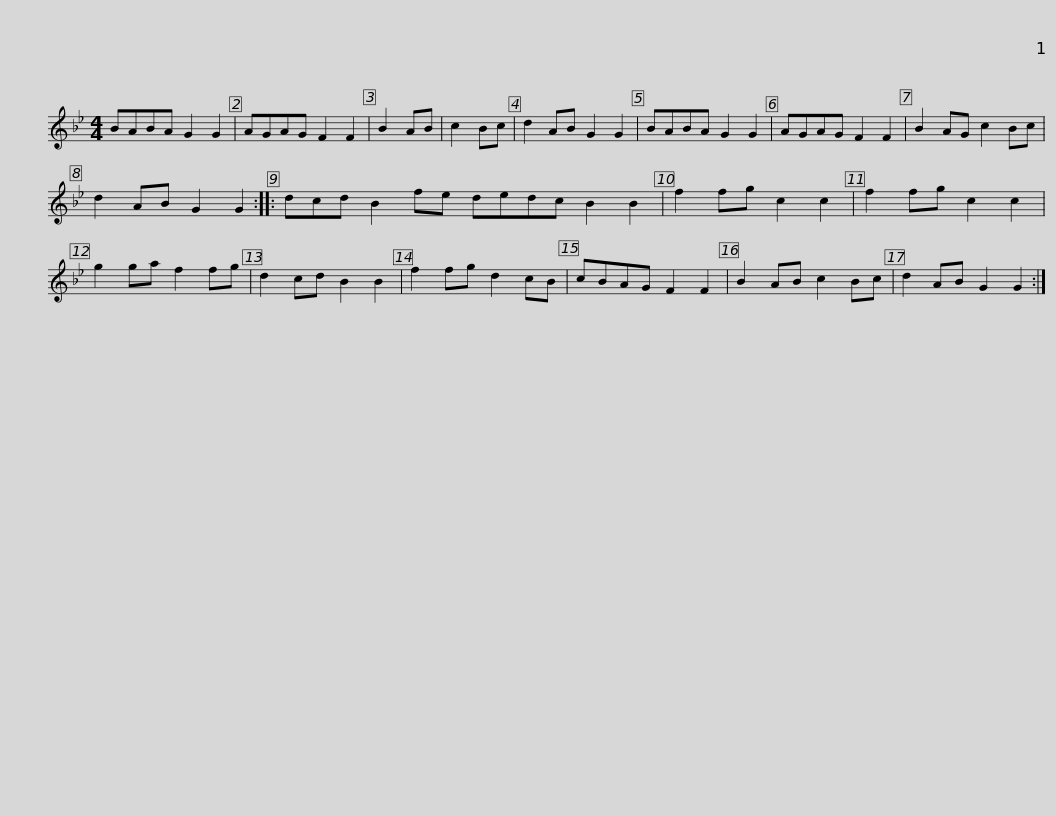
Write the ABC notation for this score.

X:1
L:1/8
M:4/4
I:linebreak $
K:Gmin
V:1 treble
V:1
 BABA G2 G2 | AGAG F2 F2 | B2 AB | c2 Bc | d2 AB G2 G2 | %5
 BABA G2 G2 | AGAG F2 F2 | B2 AG c2 Bc |$ d2 AB G2 G2 :: dcd B2 fe dedc B2 B2 | %10
 f2 fg c2 c2 | f2 fg c2 c2 | g2 ga f2 fg | d2 cd B2 B2 |$ f2 fg d2 cB | %15
 cBAG F2 F2 | B2 AB c2 Bc | d2 AB G2 G2 :| %18
